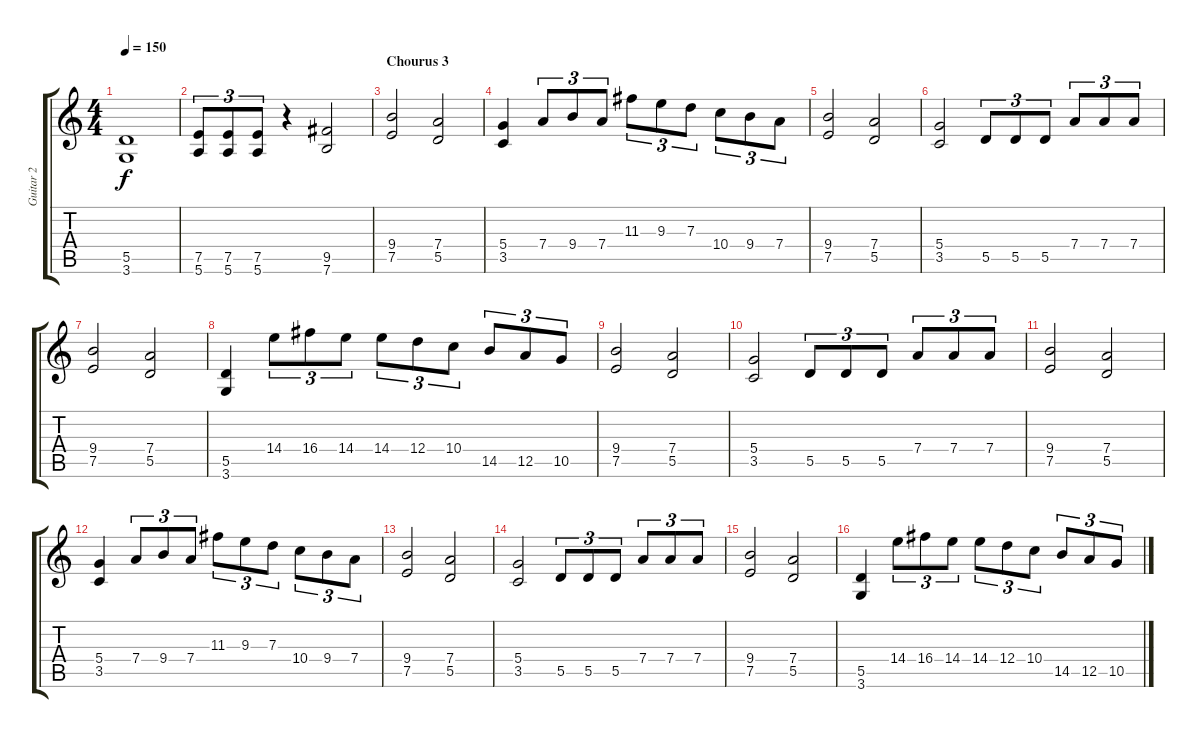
\track ("Guitar 2" "Guitar 2") {instrument distortionguitar}
\staff {score tabs}
\tuning (E4 B3 G3 D3 A2 E2) {hide}
\ts (4 4)
\tempo 150
\clef g2
\ks c
(5.5 3.6).1{dy f} |
(7.5 5.6).8{tu (3 2)} (7.5 5.6).8{tu (3 2)} (7.5 5.6).8{tu (3 2)} r.4 (9.5 7.6).2 |
\section ("" "Chourus 3")
(9.4 7.5).2 (7.4 5.5).2 |
(5.4 3.5).4 7.4.8{tu (3 2)} 9.4.8{tu (3 2)} 7.4.8{tu (3 2)} 11.3.8{tu (3 2)} 9.3.8{tu (3 2)} 7.3.8{tu (3 2)} 10.4.8{tu (3 2)} 9.4.8{tu (3 2)} 7.4.8{tu (3 2)} |
(9.4 7.5).2 (7.4 5.5).2 |
(5.4 3.5).2 5.5.8{tu (3 2)} 5.5.8{tu (3 2)} 5.5.8{tu (3 2)} 7.4.8{tu (3 2)} 7.4.8{tu (3 2)} 7.4.8{tu (3 2)} |
(9.4 7.5).2 (7.4 5.5).2 |
(5.5 3.6).4 14.4.8{tu (3 2)} 16.4.8{tu (3 2)} 14.4.8{tu (3 2)} 14.4.8{tu (3 2)} 12.4.8{tu (3 2)} 10.4.8{tu (3 2)} 14.5.8{tu (3 2)} 12.5.8{tu (3 2)} 10.5.8{tu (3 2)} |
(9.4 7.5).2 (7.4 5.5).2 |
(5.4 3.5).2 5.5.8{tu (3 2)} 5.5.8{tu (3 2)} 5.5.8{tu (3 2)} 7.4.8{tu (3 2)} 7.4.8{tu (3 2)} 7.4.8{tu (3 2)} |
(9.4 7.5).2 (7.4 5.5).2 |
(5.4 3.5).4 7.4.8{tu (3 2)} 9.4.8{tu (3 2)} 7.4.8{tu (3 2)} 11.3.8{tu (3 2)} 9.3.8{tu (3 2)} 7.3.8{tu (3 2)} 10.4.8{tu (3 2)} 9.4.8{tu (3 2)} 7.4.8{tu (3 2)} |
(9.4 7.5).2 (7.4 5.5).2 |
(5.4 3.5).2 5.5.8{tu (3 2)} 5.5.8{tu (3 2)} 5.5.8{tu (3 2)} 7.4.8{tu (3 2)} 7.4.8{tu (3 2)} 7.4.8{tu (3 2)} |
(9.4 7.5).2 (7.4 5.5).2 |
(5.5 3.6).4 14.4.8{tu (3 2)} 16.4.8{tu (3 2)} 14.4.8{tu (3 2)} 14.4.8{tu (3 2)} 12.4.8{tu (3 2)} 10.4.8{tu (3 2)} 14.5.8{tu (3 2)} 12.5.8{tu (3 2)} 10.5.8{tu (3 2)}
